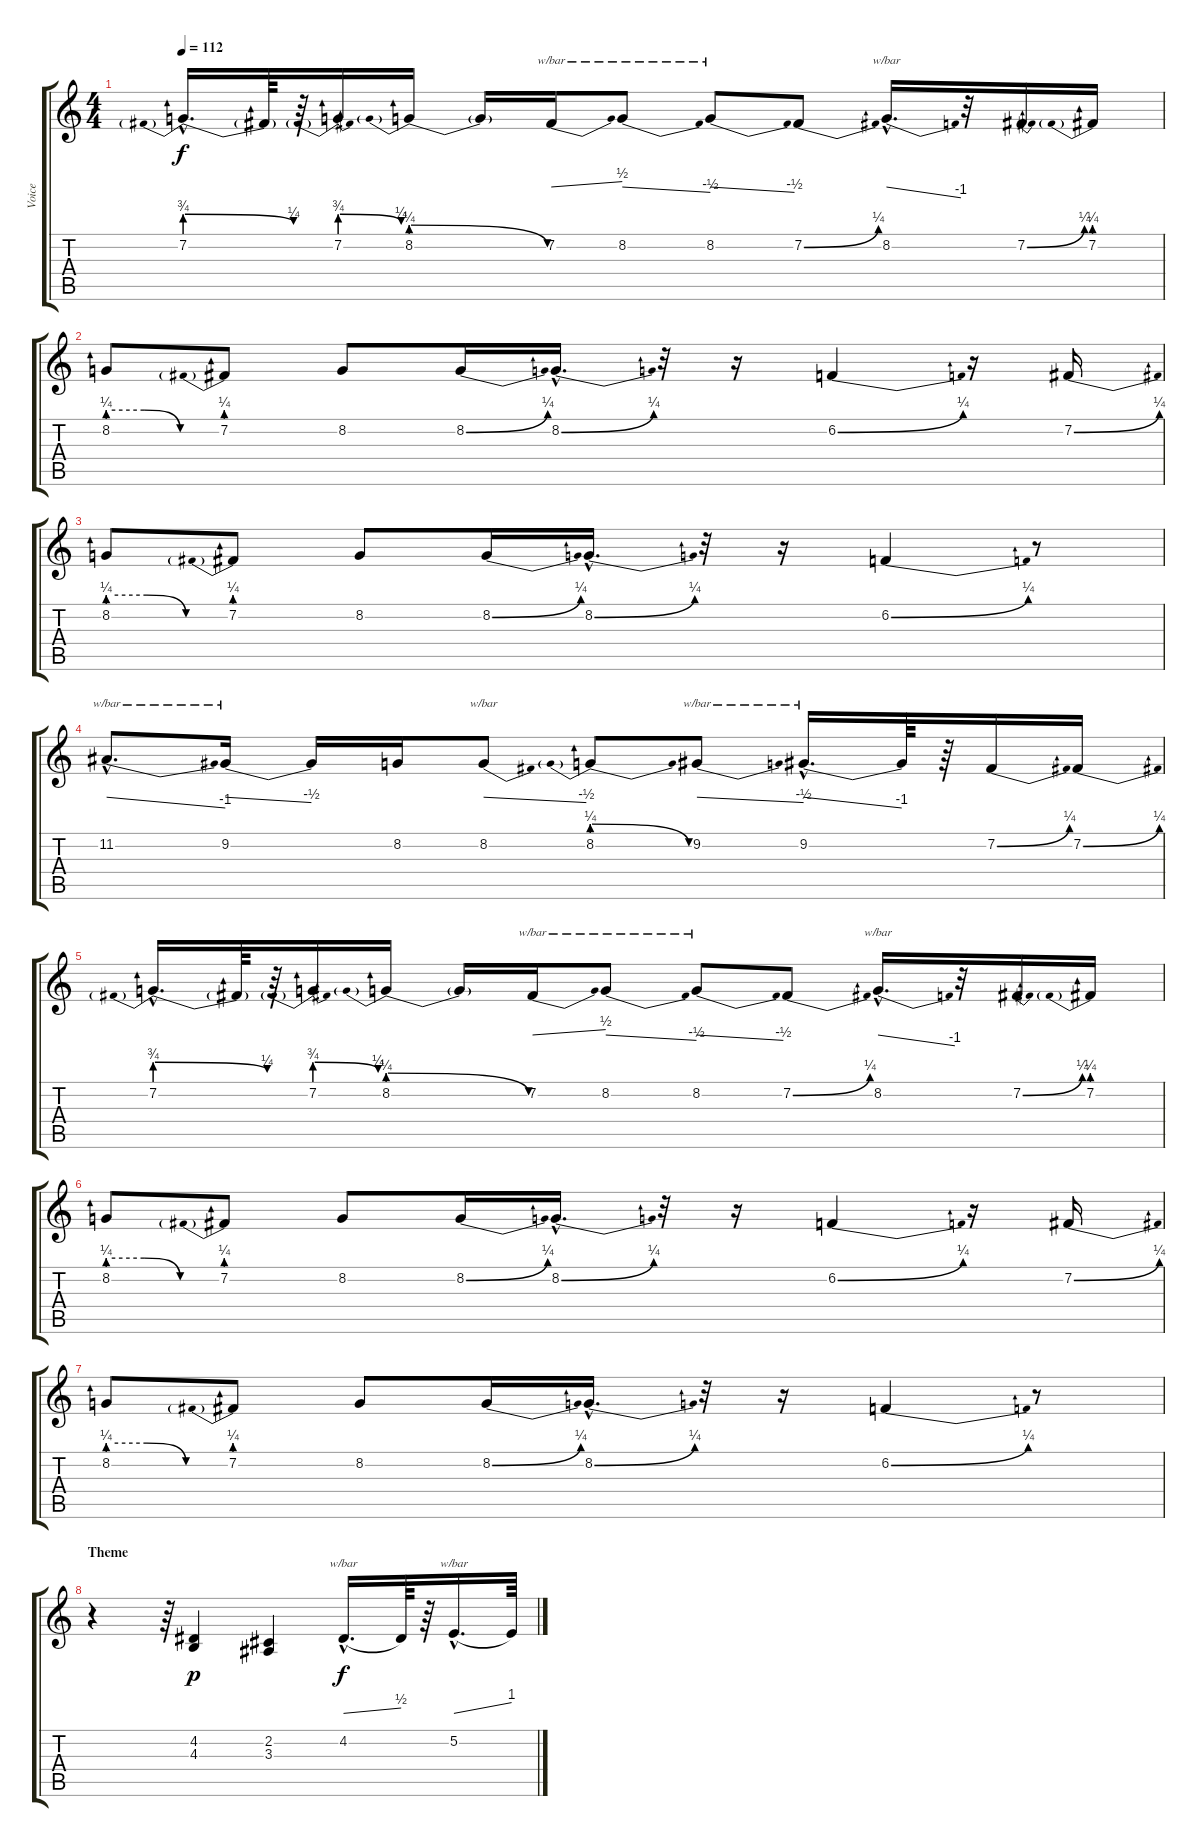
\track ("Voice" "Voice") {instrument clarinet}
\staff {score tabs}
\tuning (E4 B3 G3 D3 A2 E2) {hide}
\ts (4 4)
\tempo 112
\clef g2
\ks c
7.2{be (prebendrelease 0 3 60 1) hac}.16{d dy f} 7.2{t}.64 r.64 7.2{be (prebendrelease 0 3 60 1)}.16 8.2{be (prebendrelease 0 1 60 0)}.16 8.2{t}.16 7.2.16{tbe (dive default 0 0 60 2)} 8.2.8{tbe (dive default 0 0 60 -2)} 8.2.8{tbe (dive default 0 0 60 -2)} 7.2{be (bend 0 0 60 1)}.8 8.2{hac}.16{d tbe (dive default 0 0 60 -4)} r.32 7.2{be (bend 0 0 60 1)}.16 7.2{be (prebend 0 1 60 1)}.16 |
8.2{be (custom 0 1 20 1 40 0 60 0)}.8 7.2{be (prebend 0 1 60 1)}.8 8.2.8 8.2{be (bend 0 0 60 1)}.16 8.2{be (bend 0 0 60 1) hac}.16{d} r.32 r.16 6.2{be (bend 0 0 60 1)}.4 r.16 7.2{be (bend 0 0 60 1)}.16 |
8.2{be (custom 0 1 20 1 40 0 60 0)}.8 7.2{be (prebend 0 1 60 1)}.8 8.2.8 8.2{be (bend 0 0 60 1)}.16 8.2{be (bend 0 0 60 1) hac}.16{d} r.32 r.16 6.2{be (bend 0 0 60 1)}.4 r.8 |
11.2{hac}.8{d tbe (dive default 0 0 60 -4) balance 3} 9.2.16{tbe (dive default 0 0 60 -2)} 9.2{t}.16 8.2.16 8.2.8{tbe (dive default 0 0 60 -2)} 8.2{be (prebendrelease 0 1 60 0)}.8 9.2.8{tbe (dive default 0 0 60 -2)} 9.2{hac}.16{d tbe (dive default 0 0 60 -4)} 9.2{t}.64 r.64 7.2{be (bend 0 0 60 1)}.16 7.2{be (bend 0 0 60 1)}.16 |
7.2{be (prebendrelease 0 3 60 1) hac}.16{d} 7.2{t}.64 r.64 7.2{be (prebendrelease 0 3 60 1)}.16 8.2{be (prebendrelease 0 1 60 0)}.16 8.2{t}.16 7.2.16{tbe (dive default 0 0 60 2)} 8.2.8{tbe (dive default 0 0 60 -2)} 8.2.8{tbe (dive default 0 0 60 -2)} 7.2{be (bend 0 0 60 1)}.8 8.2{hac}.16{d tbe (dive default 0 0 60 -4)} r.32 7.2{be (bend 0 0 60 1)}.16 7.2{be (prebend 0 1 60 1)}.16 |
8.2{be (custom 0 1 20 1 40 0 60 0)}.8 7.2{be (prebend 0 1 60 1)}.8 8.2.8 8.2{be (bend 0 0 60 1)}.16 8.2{be (bend 0 0 60 1) hac}.16{d} r.32 r.16 6.2{be (bend 0 0 60 1)}.4 r.16 7.2{be (bend 0 0 60 1)}.16 |
8.2{be (custom 0 1 20 1 40 0 60 0)}.8 7.2{be (prebend 0 1 60 1)}.8 8.2.8 8.2{be (bend 0 0 60 1)}.16 8.2{be (bend 0 0 60 1) hac}.16{d} r.32 r.16 6.2{be (bend 0 0 60 1)}.4 r.8 |
\section ("" "Theme")
r.4 r.64 (4.2 4.3).4{dy p balance 3} (2.2 3.3).4 4.2{hac}.16{d tbe (dive default 0 0 60 2) dy f} 4.2{t}.64 r.64 5.2{hac}.16{d tbe (dive default 0 0 60 4)} 5.2{t}.64
